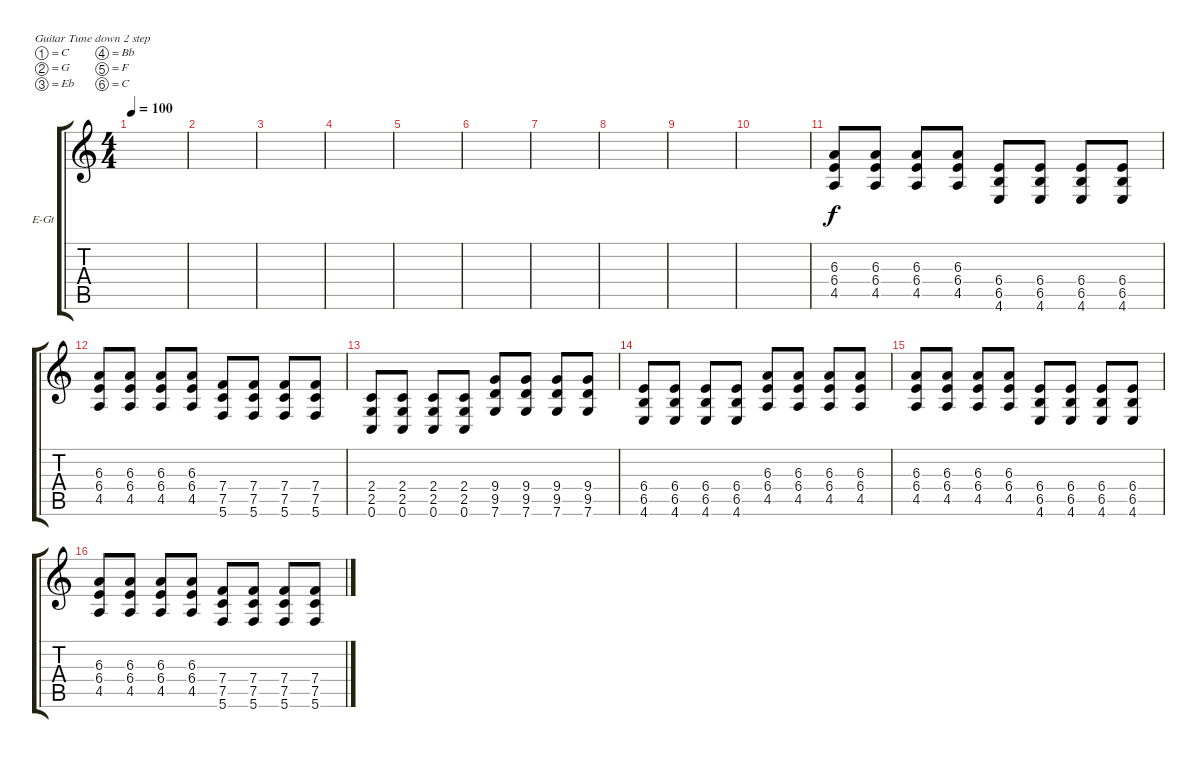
\defaultSystemsLayout 4
\bracketExtendMode groupsimilarinstruments
\firstSystemTrackNameOrientation horizontal
\otherSystemsTrackNameOrientation horizontal
\track ("Электронная Гитара" "E-Gt") {instrument distortionguitar}
\staff {score tabs}
\tuning (C4 G3 Eb3 Bb2 F2 C2)
\ts (4 4)
\tempo 100
\clef g2
\ks c
|
|
|
|
|
|
|
|
|
|
(4.5 6.4 6.3).8 (4.5 6.4 6.3).8 (4.5 6.3 6.4).8 (4.5 6.4 6.3).8 (4.6 6.5 6.4).8 (4.6 6.5 6.4).8 (4.6 6.5 6.4).8 (4.6 6.4 6.5).8 |
(4.5 6.4 6.3).8 (4.5 6.4 6.3).8 (4.5 6.3 6.4).8 (4.5 6.3 6.4).8 (5.6 7.5 7.4).8 (5.6 7.4 7.5).8 (5.6 7.4 7.5).8 (5.6 7.4 7.5).8 |
(0.6 2.5 2.4).8 (0.6 2.5 2.4).8 (0.6 2.5 2.4).8 (0.6 2.5 2.4).8 (7.6 9.4 9.5).8 (7.6 9.5 9.4).8 (7.6 9.5 9.4).8 (7.6 9.5 9.4).8 |
(4.6 6.5 6.4).8 (4.6 6.5 6.4).8 (4.6 6.5 6.4).8 (4.6 6.5 6.4).8 (4.5 6.4 6.3).8 (4.5 6.3 6.4).8 (4.5 6.3 6.4).8 (4.5 6.3 6.4).8 |
(4.5 6.4 6.3).8 (4.5 6.4 6.3).8 (4.5 6.3 6.4).8 (4.5 6.4 6.3).8 (4.6 6.5 6.4).8 (4.6 6.5 6.4).8 (4.6 6.5 6.4).8 (4.6 6.4 6.5).8 |
(4.5 6.4 6.3).8 (4.5 6.4 6.3).8 (4.5 6.3 6.4).8 (4.5 6.3 6.4).8 (5.6 7.5 7.4).8 (5.6 7.4 7.5).8 (5.6 7.4 7.5).8 (5.6 7.4 7.5).8
